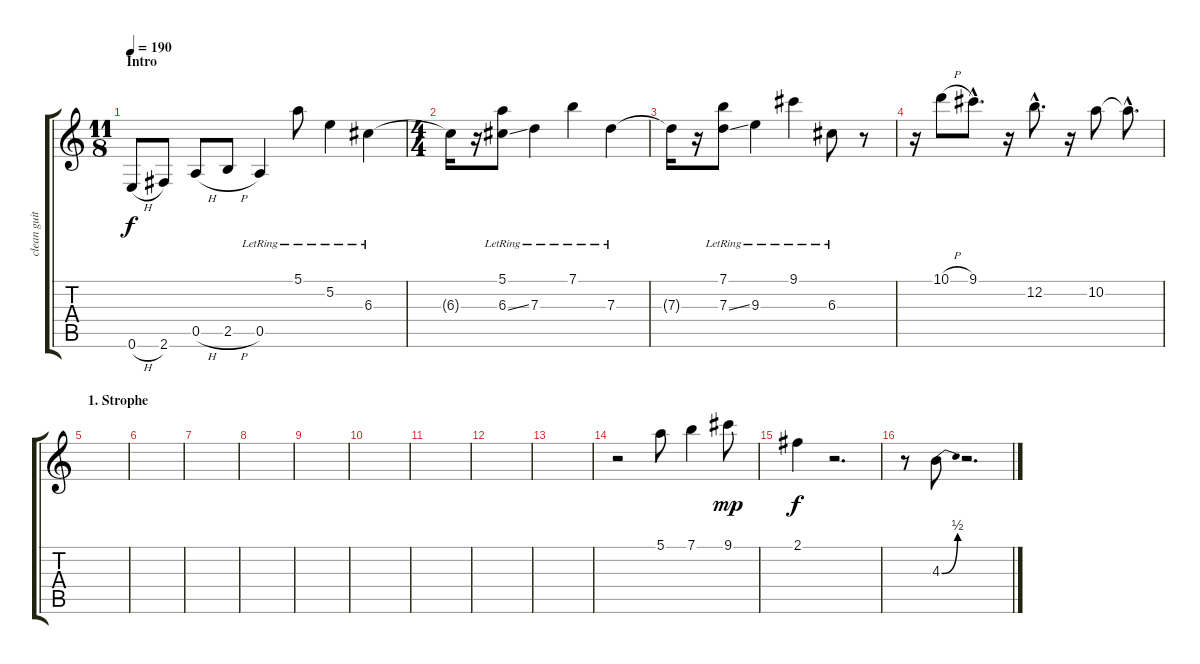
\track ("clean guitar1" "clean guit") {instrument electricguitarclean}
\staff {score tabs}
\tuning (E4 B3 G3 D3 A2 E2) {hide}
\ts (11 8)
\section ("" "Intro")
\tempo 190
\clef g2
\ks c
0.6{h}.8{dy f instrument electricguitarclean} 2.6.8 0.5{h}.8 2.5{h}.8 0.5{lr}.4 5.1{lr}.8 5.2{lr}.4 6.3{lr}.4 |
\ts (4 4)
6.3{t}.16 r.16 (5.1{lr} 6.3{ss}).8 7.3{lr}.4 7.1{lr}.4 7.3{lr}.4 |
7.3{t}.16 r.16 (7.1{lr} 7.3{ss}).8 9.3{lr}.4 9.1{lr}.4 6.3{lr}.8 r.8 |
r.16 10.1{h}.8 9.1{hac}.8{d} r.16 12.2{hac}.8{d} r.16 10.2.8 10.2{hac t}.8{d} |
\section ("" "1. Strophe")
|
|
|
|
|
|
|
|
|
r.2 5.1.8{volume 10} 7.1.4 9.1.8{dy mp} |
2.1.4{dy f} r.2{d} |
r.8 4.3{be (bend 0 0 60 2)}.8 r.2{d}
